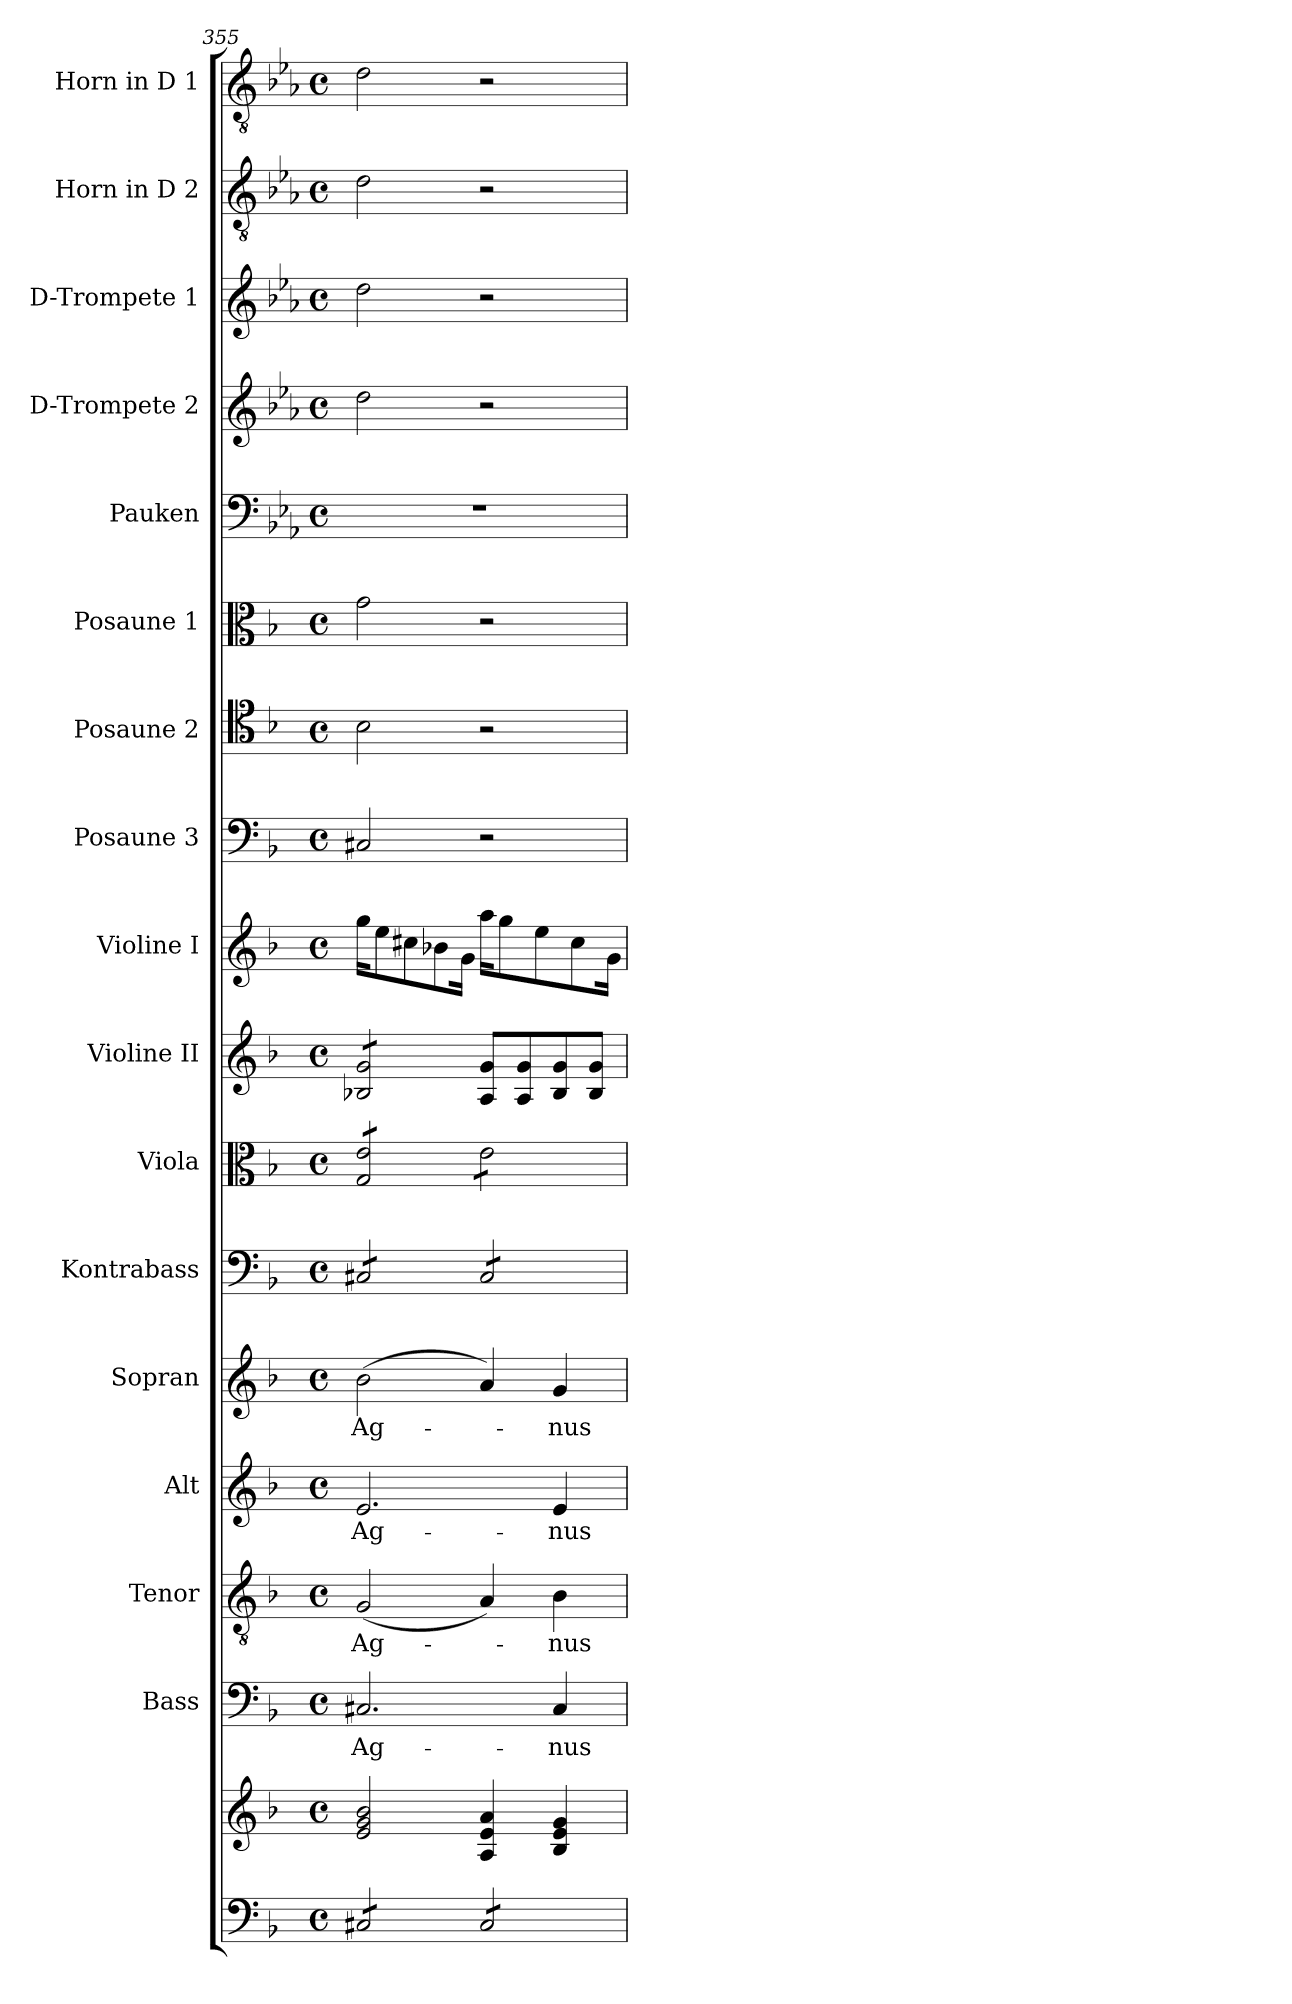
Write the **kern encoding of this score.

**kern	**kern	**kern	**text	**kern	**text	**kern	**text	**kern	**text	**kern	**kern	**kern	**kern	**kern	**kern	**kern	**kern	**kern	**kern	**kern	**kern
*part17	*part17	*part16	*part16	*part15	*part15	*part14	*part14	*part13	*part13	*part12	*part11	*part10	*part9	*part8	*part7	*part6	*part5	*part4	*part3	*part2	*part1
*staff18	*staff17	*staff16	*staff16	*staff15	*staff15	*staff14	*staff14	*staff13	*staff13	*staff12	*staff11	*staff10	*staff9	*staff8	*staff7	*staff6	*staff5	*staff4	*staff3	*staff2	*staff1
*	*	*I"Bass	*	*I"Tenor	*	*I"Alt	*	*I"Sopran	*	*I"Kontrabass	*I"Viola	*I"Violine II	*I"Violine I	*I"Posaune 3	*I"Posaune 2	*I"Posaune 1	*I"Pauken	*I"D-Trompete 2	*I"D-Trompete 1	*I"Horn in D 2	*I"Horn in D 1
*	*	*I'B.	*	*I'T.	*	*I'A.	*	*I'S.	*	*I'Kb.	*I'Vla.	*I'Vl. II	*I'Vl. I	*I'Pos. 3	*I'Pos. 2	*I'Pos. 1	*I'Pk.	*I'D Trp. 2	*I'D Trp. 1	*I'Hrn. 2	*I'Hrn. 1
*clefF4	*clefG2	*clefF4	*	*clefGv2	*	*clefG2	*	*clefG2	*	*clefF4	*clefC3	*clefG2	*clefG2	*clefF4	*clefC4	*clefC3	*clefF4	*clefG2	*clefG2	*clefGv2	*clefGv2
*	*	*	*	*	*	*	*	*	*	*ITrd7c12	*	*	*	*	*	*	*ITrd-1c-2	*ITrd-1c-2	*ITrd-1c-2	*ITrd-1c-2	*ITrd-1c-2
*k[b-]	*k[b-]	*k[b-]	*	*k[b-]	*	*k[b-]	*	*k[b-]	*	*k[b-]	*k[b-]	*k[b-]	*k[b-]	*k[b-]	*k[b-]	*k[b-]	*k[b-]	*k[b-]	*k[b-]	*k[b-]	*k[b-]
*F:	*F:	*F:	*	*F:	*	*F:	*	*F:	*	*F:	*F:	*F:	*F:	*F:	*F:	*F:	*F:	*F:	*F:	*F:	*F:
*M4/4	*M4/4	*M4/4	*	*M4/4	*	*M4/4	*	*M4/4	*	*M4/4	*M4/4	*M4/4	*M4/4	*M4/4	*M4/4	*M4/4	*M4/4	*M4/4	*M4/4	*M4/4	*M4/4
*met(c)	*met(c)	*met(c)	*	*met(c)	*	*met(c)	*	*met(c)	*	*met(c)	*met(c)	*met(c)	*met(c)	*met(c)	*met(c)	*met(c)	*met(c)	*met(c)	*met(c)	*met(c)	*met(c)
=355	=355	=355	=355	=355	=355	=355	=355	=355	=355	=355	=355	=355	=355	=355	=355	=355	=355	=355	=355	=355	=355
!	!	!	!LO:LY:b	!	!LO:LY:b	!	!LO:LY:b	!	!LO:LY:b	!	!	!	!	!	!	!	!	!	!	!	!
*tremolo	*	*	*	*	*	*	*	*	*	*	*	*	*	*	*	*	*	*	*	*	*
*	*	*	*	*	*	*	*	*	*	*tremolo	*	*	*	*	*	*	*	*	*	*	*
*	*	*	*	*	*	*	*	*	*	*	*tremolo	*	*	*	*	*	*	*	*	*	*
*	*	*	*	*	*	*	*	*	*	*	*	*tremolo	*	*	*	*	*	*	*	*	*
8C#X/L	2e/ 2g/ 2b-/	2.C#X/	Ag-	(<2G/	Ag-	2.e/	Ag-	(>2b-\	Ag-	8CC#X/L	8G/ 8e/L	8B-X/ 8g/L	16gg\KL	2C#X/	2B-\	2g\	1r	2ee\	2ee\	2e\	2e\
.	.	.	.	.	.	.	.	.	.	.	.	.	8ee\	.	.	.	.	.	.	.	.
8C#X/	.	.	.	.	.	.	.	.	.	8CC#X/	8G/ 8e/	8B-X/ 8g/	.	.	.	.	.	.	.	.	.
.	.	.	.	.	.	.	.	.	.	.	.	.	8cc#X\	.	.	.	.	.	.	.	.
8C#X/	.	.	.	.	.	.	.	.	.	8CC#X/	8G/ 8e/	8B-X/ 8g/	.	.	.	.	.	.	.	.	.
.	.	.	.	.	.	.	.	.	.	.	.	.	8b-X\	.	.	.	.	.	.	.	.
8C#X/J	.	.	.	.	.	.	.	.	.	8CC#X/J	8G/ 8e/J	8B-X/ 8g/J	.	.	.	.	.	.	.	.	.
*	*	*	*	*	*	*	*	*	*	*	*	*Xtremolo	*	*	*	*	*	*	*	*	*
.	.	.	.	.	.	.	.	.	.	.	.	.	16g\Jk	.	.	.	.	.	.	.	.
8C#/L	4A/ 4e/ 4a/	.	.	4A/)	.	.	.	4a/)	.	8CC#/L	8e\L	8A/ 8g/L	16aa\KL	2r	2r	2r	.	2r	2r	2r	2r
.	.	.	.	.	.	.	.	.	.	.	.	.	8gg\	.	.	.	.	.	.	.	.
8C#/	.	.	.	.	.	.	.	.	.	8CC#/	8e\	8A/ 8g/	.	.	.	.	.	.	.	.	.
.	.	.	.	.	.	.	.	.	.	.	.	.	8ee\	.	.	.	.	.	.	.	.
!	!	!	!LO:LY:b	!	!LO:LY:b	!	!LO:LY:b	!	!LO:LY:b	!	!	!	!	!	!	!	!	!	!	!	!
8C#/	4B-/ 4e/ 4g/	4C#/	-nus	4B-\	-nus	4e/	-nus	4g/	-nus	8CC#/	8e\	8B-/ 8g/	.	.	.	.	.	.	.	.	.
.	.	.	.	.	.	.	.	.	.	.	.	.	8cc#\	.	.	.	.	.	.	.	.
8C#/J	.	.	.	.	.	.	.	.	.	8CC#/J	8e\J	8B-/ 8g/J	.	.	.	.	.	.	.	.	.
*	*	*	*	*	*	*	*	*	*	*	*Xtremolo	*	*	*	*	*	*	*	*	*	*
*	*	*	*	*	*	*	*	*	*	*Xtremolo	*	*	*	*	*	*	*	*	*	*	*
*Xtremolo	*	*	*	*	*	*	*	*	*	*	*	*	*	*	*	*	*	*	*	*	*
.	.	.	.	.	.	.	.	.	.	.	.	.	16g\Jk	.	.	.	.	.	.	.	.
=	=	=	=	=	=	=	=	=	=	=	=	=	=	=	=	=	=	=	=	=	=
*-	*-	*-	*-	*-	*-	*-	*-	*-	*-	*-	*-	*-	*-	*-	*-	*-	*-	*-	*-	*-	*-
